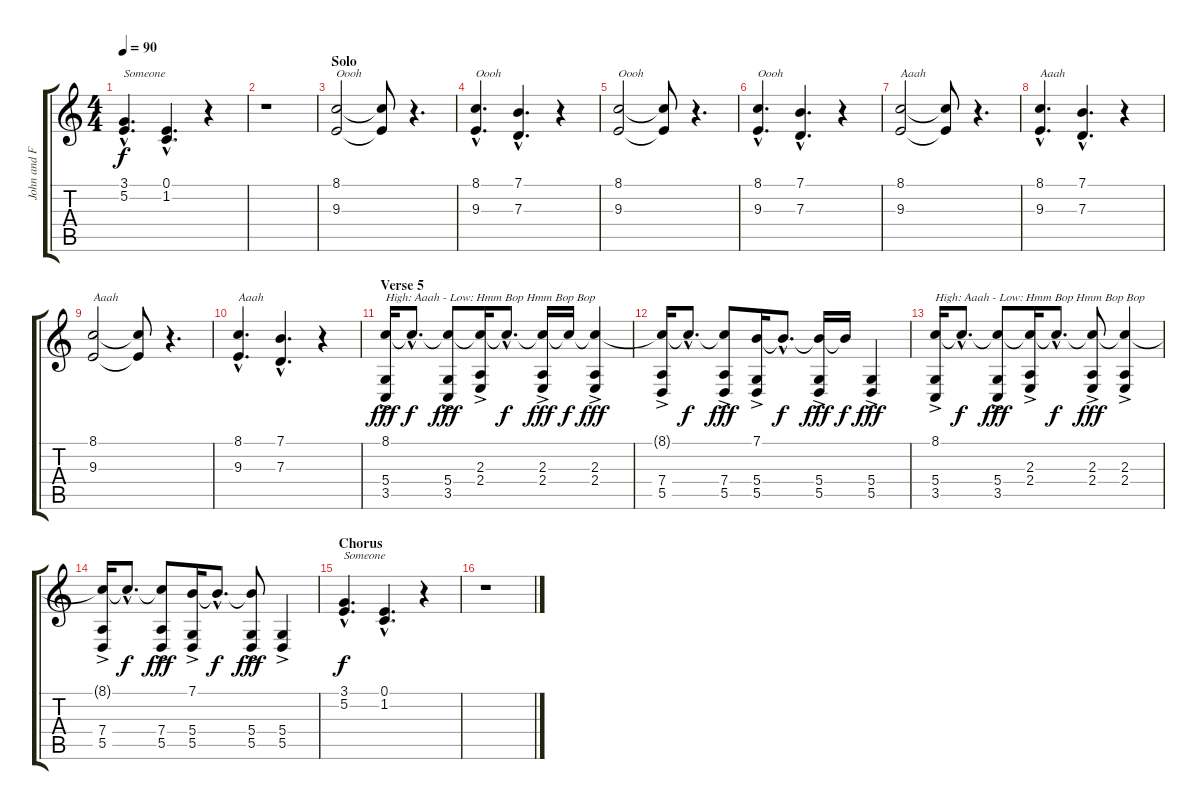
\track ("John and Flea Vocals" "John and F") {instrument sopranosax}
\staff {score tabs}
\tuning (E4 B3 G3 D3 A2 E2) {hide}
\ts (4 4)
\tempo 90
\clef g2
\ks c
(3.1{hac} 5.2{hac}).4{d txt "Someone" dy f} (0.1{hac} 1.2{hac}).4{d} r.4 |
r.1 |
\section ("" "Solo")
(8.1 9.3).2{txt "Oooh"} (8.1{t} 9.3{t}).8 r.4{d} |
(8.1{hac} 9.3{hac}).4{d txt "Oooh"} (7.1{hac} 7.3{hac}).4{d} r.4 |
(8.1 9.3).2{txt "Oooh"} (8.1{t} 9.3{t}).8 r.4{d} |
(8.1{hac} 9.3{hac}).4{d txt "Oooh"} (7.1{hac} 7.3{hac}).4{d} r.4 |
(8.1 9.3).2{txt "Aaah"} (8.1{t} 9.3{t}).8 r.4{d} |
(8.1{hac} 9.3{hac}).4{d txt "Aaah"} (7.1{hac} 7.3{hac}).4{d} r.4 |
(8.1 9.3).2{txt "Aaah"} (8.1{t} 9.3{t}).8 r.4{d} |
(8.1{hac} 9.3{hac}).4{d txt "Aaah"} (7.1{hac} 7.3{hac}).4{d} r.4 |
\section ("" "Verse 5")
(8.1 5.4{ac} 3.5{ac}).16{txt "High: Aaah - Low: Hmm Bop Hmm Bop Bop" dy fff} 8.1{hac t}.8{d dy f} (8.1{t} 5.4{ac} 3.5{ac}).8{dy fff} (8.1{t} 2.3{ac} 2.4{ac}).16 8.1{hac t}.8{d dy f} (8.1{t} 2.3{ac} 2.4{ac}).16{dy fff} 8.1{t}.16{dy f} (8.1{t} 2.3{ac} 2.4{ac}).4{dy fff} |
(8.1{t} 7.4{ac} 5.5{ac}).16 8.1{hac t}.8{d dy f} (8.1{t} 7.4{ac} 5.5{ac}).8{dy fff} (7.1 5.4{ac} 5.5{ac}).16 7.1{hac t}.8{d dy f} (7.1{t} 5.4{ac} 5.5{ac}).16{dy fff} 7.1{t}.16{dy f} (5.4{ac} 5.5{ac}).4{dy fff} |
(8.1 5.4{ac} 3.5{ac}).16{txt "High: Aaah - Low: Hmm Bop Hmm Bop Bop"} 8.1{hac t}.8{d dy f} (8.1{t} 5.4{ac} 3.5{ac}).8{dy fff} (8.1{t} 2.3{ac} 2.4{ac}).16 8.1{hac t}.8{d dy f} (8.1{t} 2.3{ac} 2.4{ac}).8{dy fff} (8.1{t} 2.3{ac} 2.4{ac}).4 |
(8.1{t} 7.4{ac} 5.5{ac}).16 8.1{hac t}.8{d dy f} (8.1{t} 7.4{ac} 5.5{ac}).8{dy fff} (7.1 5.4{ac} 5.5{ac}).16 7.1{hac t}.8{d dy f} (7.1{t} 5.4{ac} 5.5{ac}).8{dy fff} (5.4{ac} 5.5{ac}).4 |
\section ("" "Chorus")
(3.1{hac} 5.2{hac}).4{d txt "Someone" dy f} (0.1{hac} 1.2{hac}).4{d} r.4 |
r.1
